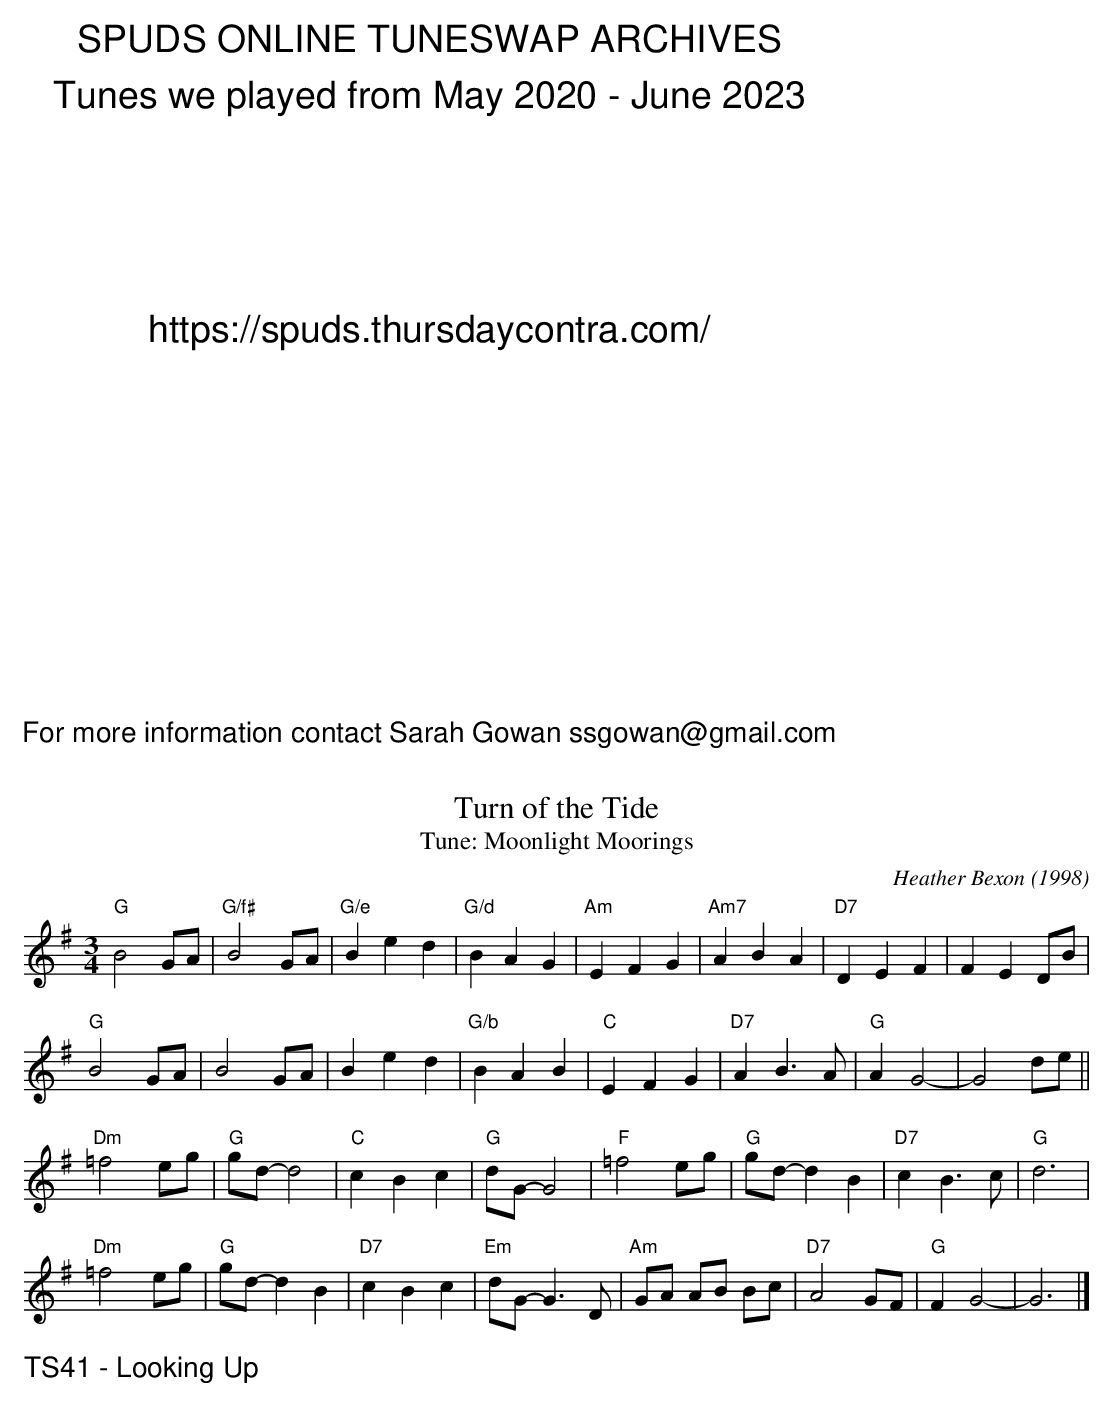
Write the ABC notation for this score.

X:1
T: Turn of the Tide
T:Tune: Moonlight Moorings
C: Heather Bexon (1998)
M: 3/4
L: 1/8
K: G
"G"B4 GA | "G/f#"B4 GA | "G/e"B2 e2 d2 | "G/d"B2 A2 G2 \
| "Am"E2 F2 G2 | "Am7"A2 B2 A2 | "D7"D2 E2 F2 | F2 E2 DB |
  "G"B4 GA | B4 GA | B2 e2 d2 | "G/b"B2 A2 B2 \
|  "C"E2 F2 G2 | "D7"A2 B3 A | "G"A2 G4- | G4 de ||
"Dm"=f4 eg | "G"gd- d4 | "C"c2 B2 c2 | "G"dG- G4 \
|  "F"=f4 eg | "G"gd- d2 B2 | "D7"c2 B3 c | "G"d6 |
 "Dm"=f4 eg | "G"gd- d2 B2 | "D7"c2 B2 c2 | "Em"dG- G3 D \
| "Am"GA AB Bc | "D7"A4 GF | "G"F2 G4- | G6 |]
